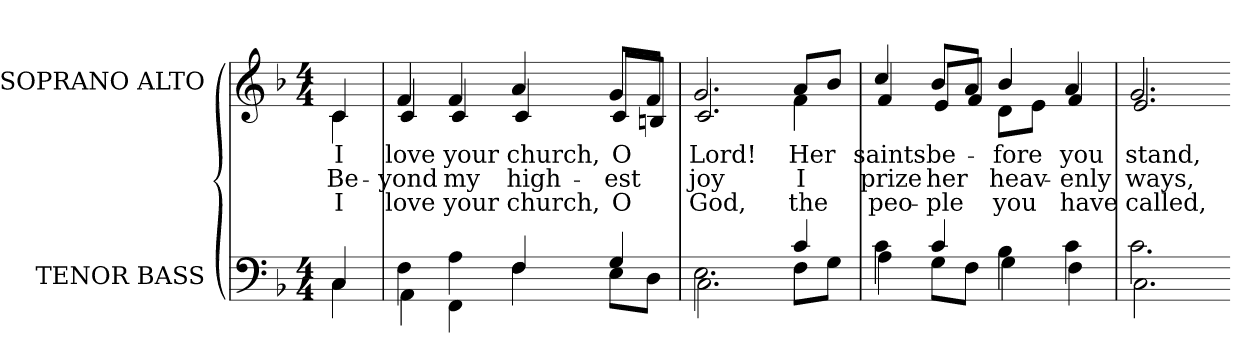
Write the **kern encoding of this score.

**kern	**kern	**text	**text	**text
*part2	*part1	*part1	*part1	*part1
*staff2	*staff1	*staff1	*staff1	*staff1
*I"TENOR BASS	*I"SOPRANO ALTO	*	*	*
*I'T. B.	*I'S. A.	*	*	*
!!LO:PB:g=z
*clefF4	*clefG2	*	*	*
*k[b-]	*k[b-]	*	*	*
*F:	*F:	*	*	*
*M4/4	*M4/4	*	*	*
=	=	=	=	=
*^	*	*	*	*
!	!	!LO:TX:b:cj:t=1	!	!	!
!	!	!LO:TX:b:cj:t=2	!	!	!
!	!	!LO:TX:b:cj:t=3	!	!	!
!	!	!	!LO:LY:b:color=#000000	!LO:LY:b:color=#000000	!LO:LY:b:color=#000000
*	*	*^	*	*	*
4Ci/	4Ci\	4ci/	4ci\	I	Be-	I
=	=	=	=	=	=	=
!	!	!	!	!LO:LY:b:color=#000000	!LO:LY:b:color=#000000	!LO:LY:b:color=#000000
4Fi\	4AAi\	4fi/	4ci/	love	-yond	love
!	!	!	!	!LO:LY:b:color=#000000	!LO:LY:b:color=#000000	!LO:LY:b:color=#000000
4Ai\	4FFi\	4fi/	4ci/	your	my	your
!	!	!	!	!LO:LY:b:color=#000000	!LO:LY:b:color=#000000	!LO:LY:b:color=#000000
4Fi/	4Fi\	4ai/	4ci/	church,	high-	church,
!	!	!	!	!LO:LY:b:color=#000000	!LO:LY:b:color=#000000	!LO:LY:b:color=#000000
4Gi/	8Ei\L	8gi/L	8ci/L	O	-est	O
.	8Di\J	8fi/J	8Bni/J	.	.	.
=1	=1	=1	=1	=1	=1	=1
!	!	!	!	!LO:LY:b:color=#000000	!LO:LY:b:color=#000000	!LO:LY:b:color=#000000
2.Ei\	2.Ci\	2.gi/	2.ci/	Lord!	joy	God,
!	!	!	!	!LO:LY:b:color=#000000	!LO:LY:b:color=#000000	!LO:LY:b:color=#000000
4ci/	8Fi\L	8ai/L	4fi\	Her	I	the
.	8Gi\J	8b-i/J	.	.	.	.
=2	=2	=2	=2	=2	=2	=2
!	!	!	!	!LO:LY:b:color=#000000	!LO:LY:b:color=#000000	!LO:LY:b:color=#000000
4ci\	4Ai\	4cci/	4fi/	saints	prize	peo-
!	!	!	!	!LO:LY:b:color=#000000	!LO:LY:b:color=#000000	!LO:LY:b:color=#000000
4ci/	8Gi\L	8b-i/L	8ei/L	be-	her	-ple
.	8Fi\J	8ai/J	8fi/J	.	.	.
!	!	!	!	!LO:LY:b:color=#000000	!LO:LY:b:color=#000000	!LO:LY:b:color=#000000
4B-i\	4Gi\	4b-i/	8di\L	-fore	heav-	you
.	.	.	8ei\J	.	.	.
!	!	!	!	!LO:LY:b:color=#000000	!LO:LY:b:color=#000000	!LO:LY:b:color=#000000
4ci\	4Fi\	4ai/	4fi/	you	-enly	have
=3	=3	=3	=3	=3	=3	=3
!	!	!	!	!LO:LY:b:color=#000000	!LO:LY:b:color=#000000	!LO:LY:b:color=#000000
2.ci\	2.Ci\	2.gi/	2.ei/	stand,	ways,	called,
*v	*v	*	*	*	*	*
*	*v	*v	*	*	*
=-	=-	=-	=-	=-
*-	*-	*-	*-	*-
